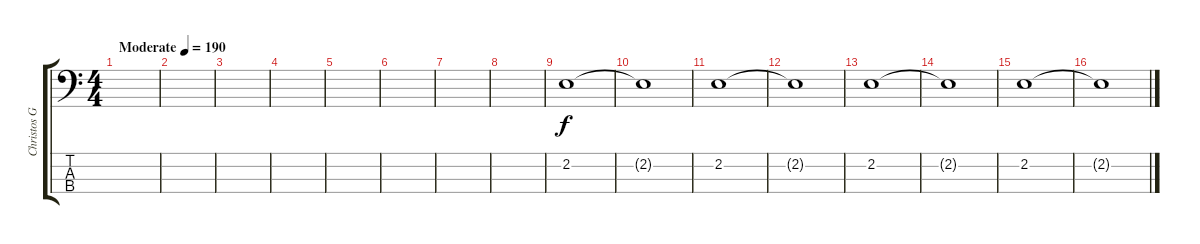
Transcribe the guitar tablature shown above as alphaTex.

\track ("Christos Giannikas" "Christos G") {instrument electricbassfinger}
\staff {score tabs}
\tuning (G2 D2 A1 E1) {hide}
\ts (4 4)
\tempo (190 "Moderate")
\clef f4
\ks c
|
|
|
|
|
|
|
|
2.2.1 |
2.2{t}.1 |
2.2.1 |
2.2{t}.1 |
2.2.1 |
2.2{t}.1 |
2.2.1 |
2.2{t}.1
